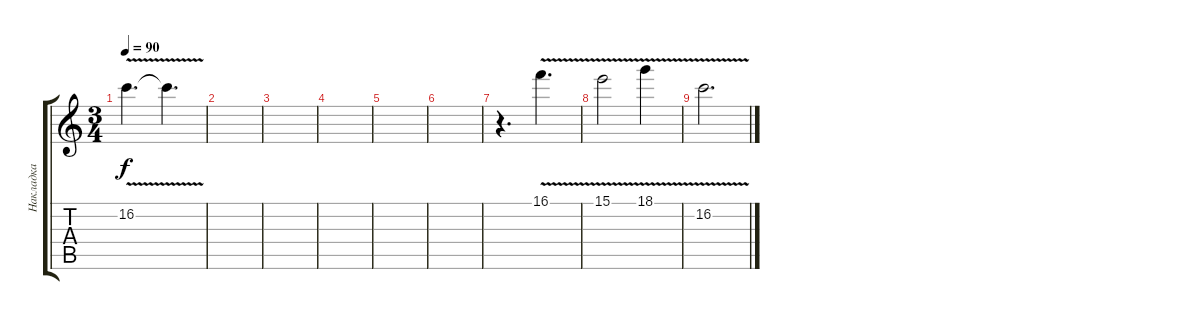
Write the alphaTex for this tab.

\track ("Накладка" "Накладка") {instrument acousticguitarsteel}
\staff {score tabs}
\tuning (Db4 Ab3 E3 B2 Gb2 Db2) {hide}
\ts (3 4)
\tempo 90
\clef g2
\ks c
16.2{v}.4{d dy f} 16.2{t}.4{d} |
|
|
|
|
|
r.4{d} 16.1{v}.4{d} |
15.1{v}.2 18.1{v}.4 |
16.2{v}.2{d}
